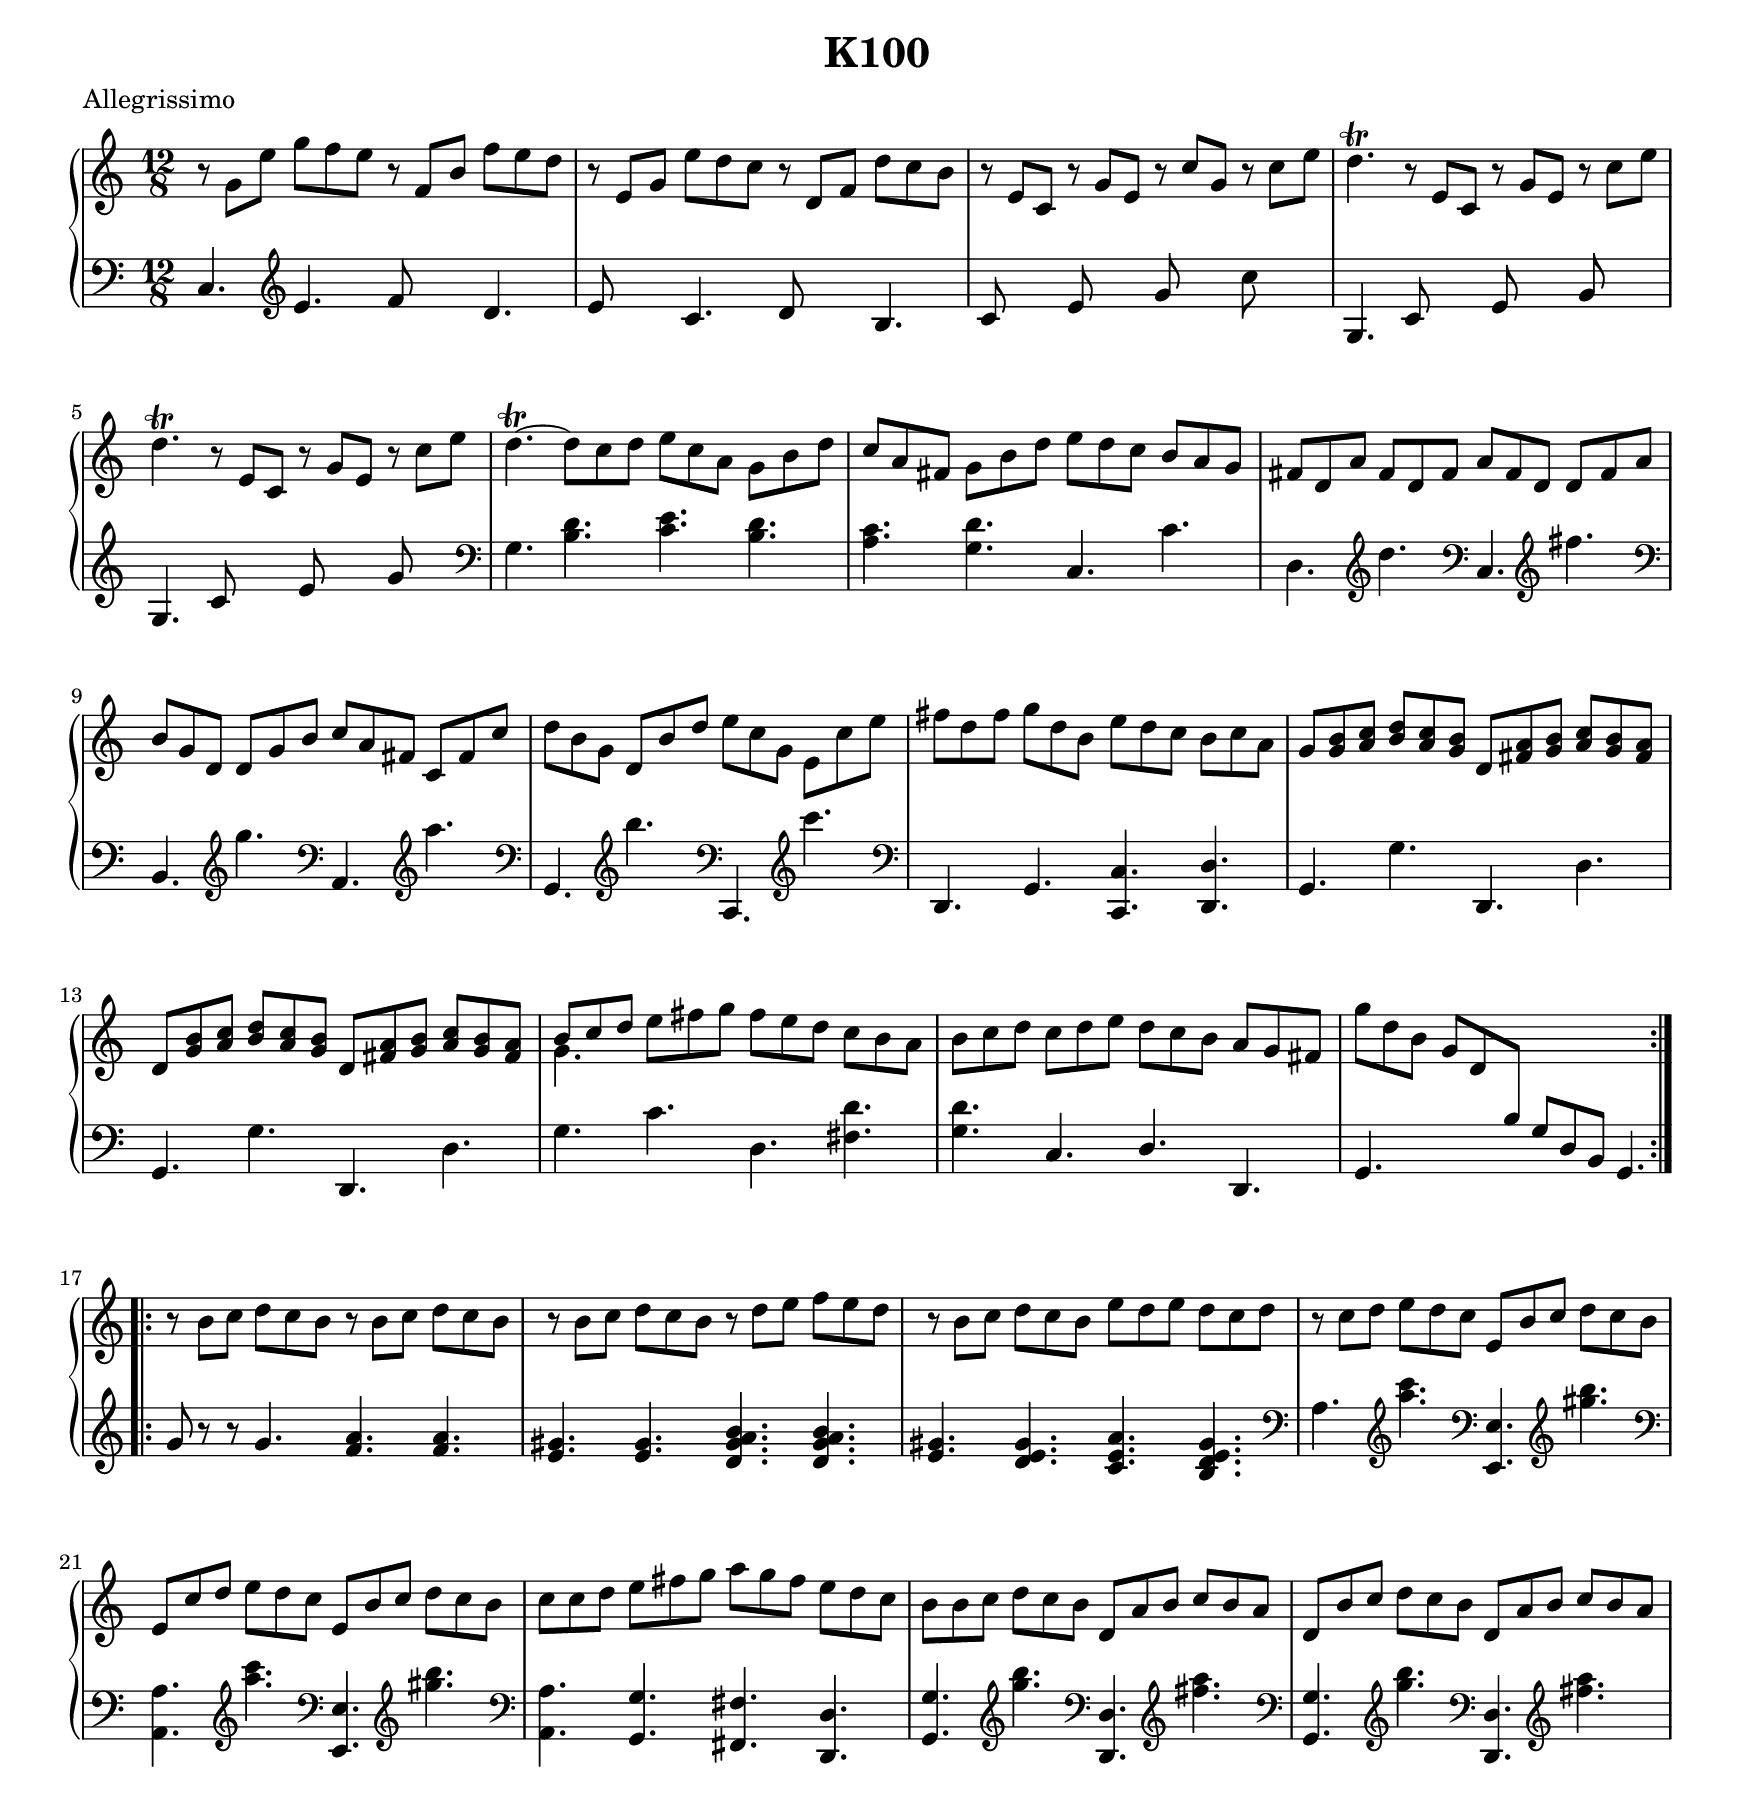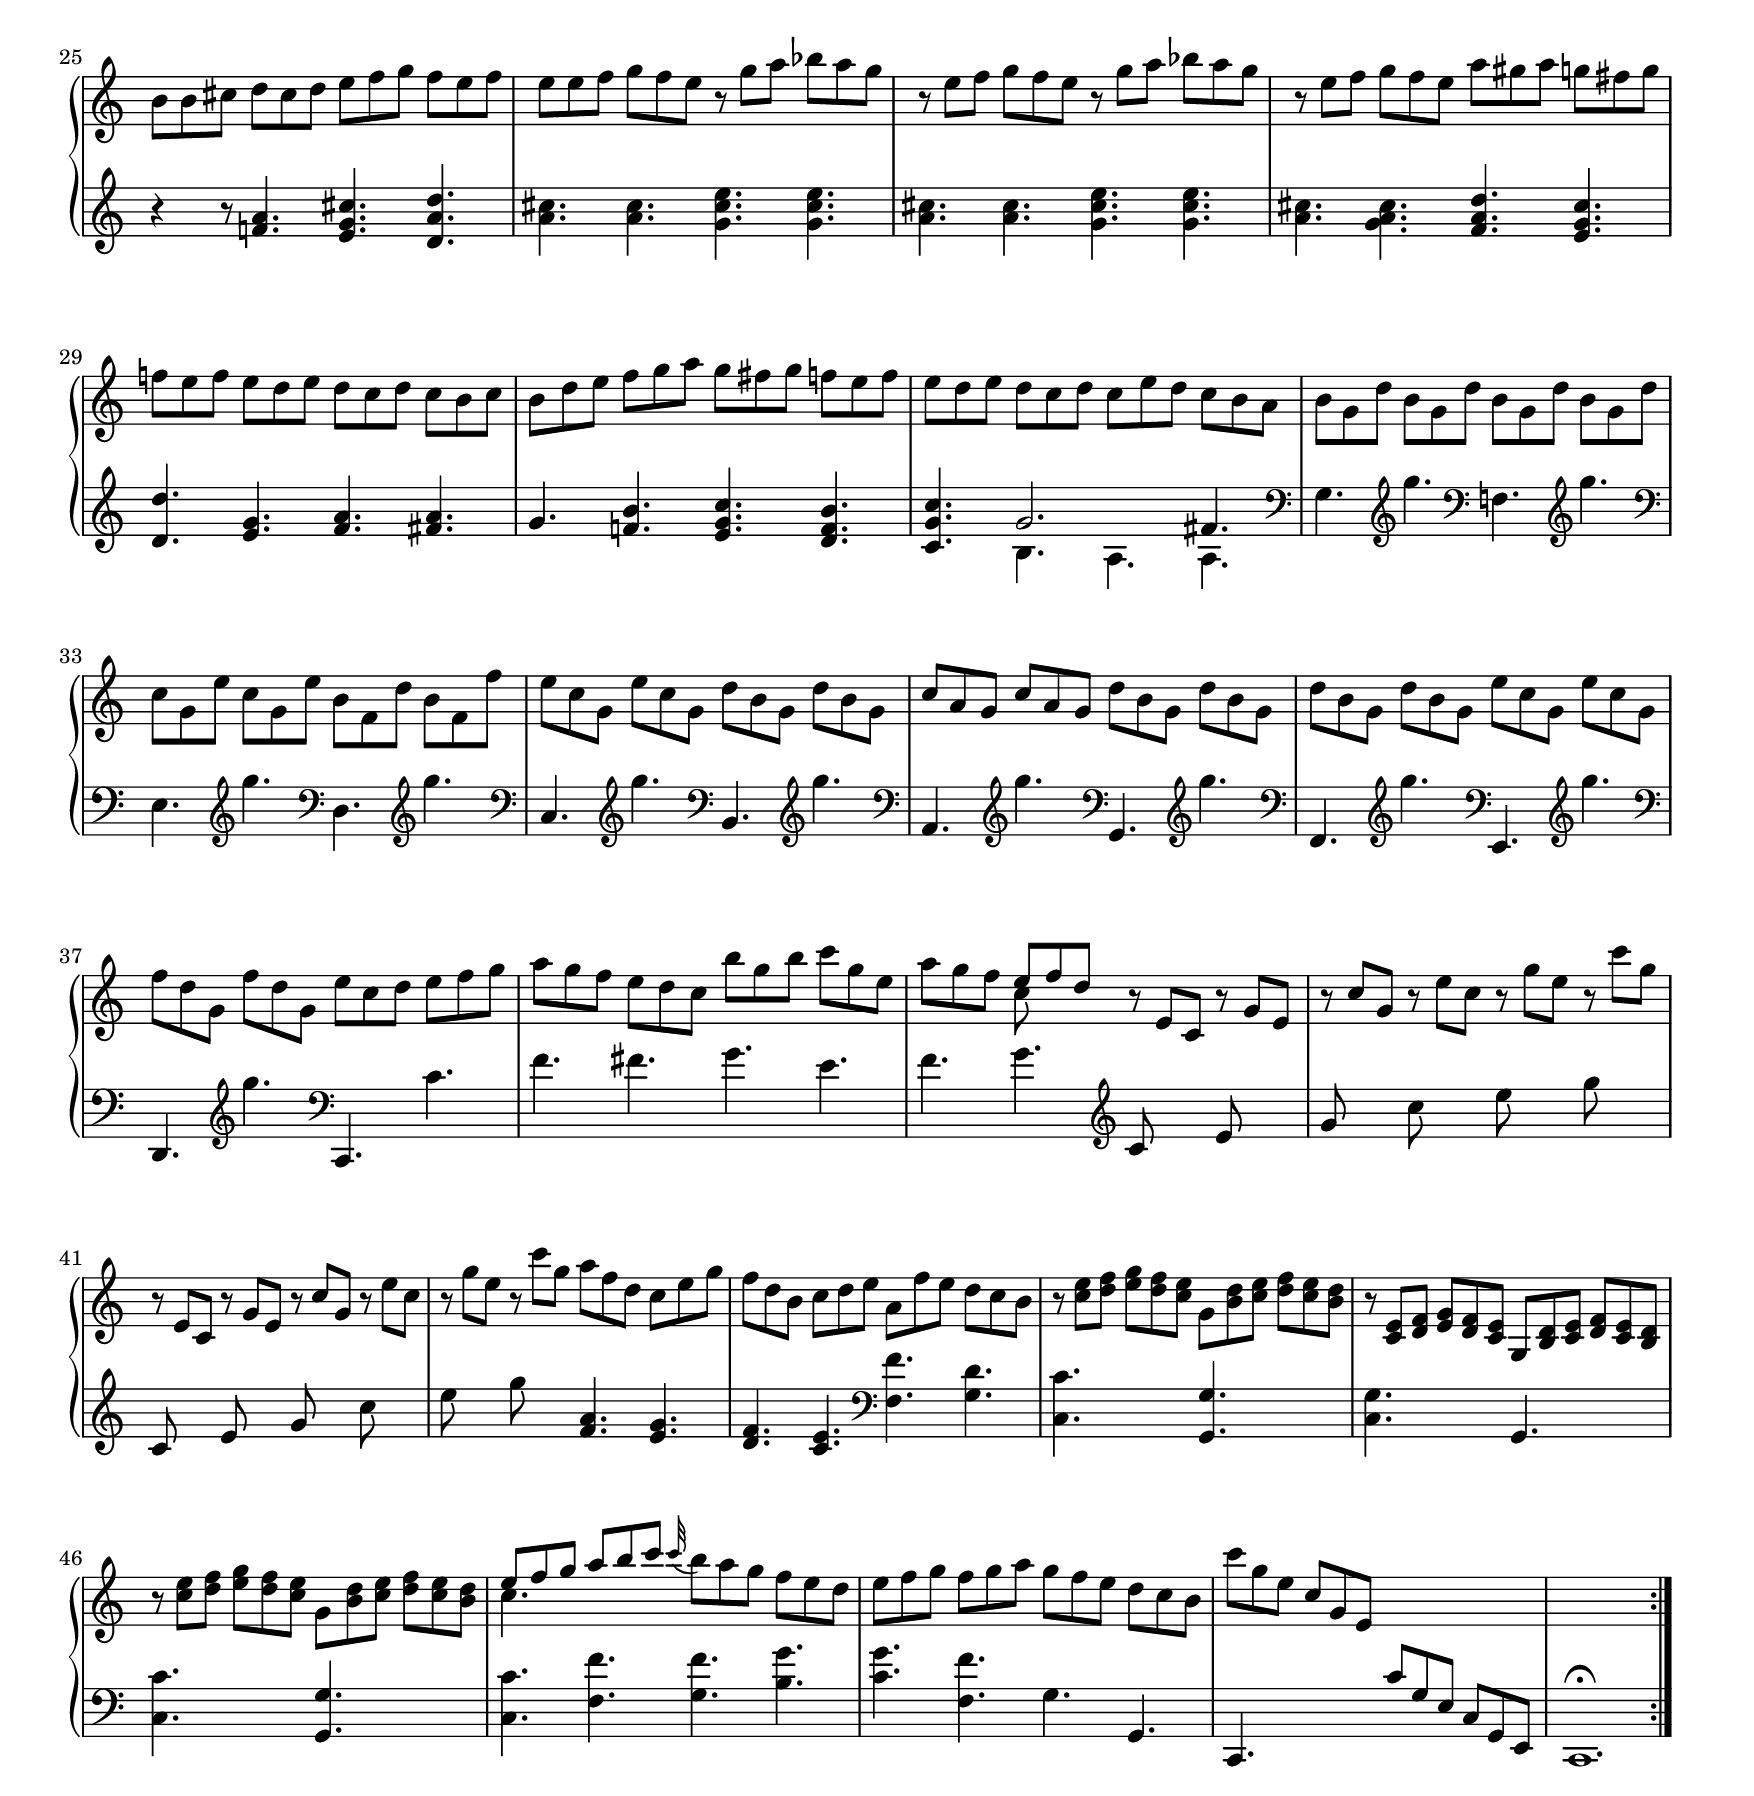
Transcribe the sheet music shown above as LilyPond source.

\version "2.18.2"

#(set-global-staff-size 23)

\paper {
  #(set-paper-size "a3")
  print-page-number = ##f
  between-system-padding = #0.1
  between-system-space = #0.1
  ragged-last-bottom = ##f
  ragged-bottom = ##f
  
  top-margin = 12 \cm
  bottom-margin = .3 \cm
}

breaks = {}

\version "2.18.2"

su = \stemUp
sd = \stemDown
sn = \stemNeutral
tu = \tieUp
td = \tieDown
tn = \tieNeutral
cstr = \change Staff = "right"
cstl = \change Staff = "left"

\header {
  title = "K100"
  meter = "Allegrissimo"
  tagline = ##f
}

global = {
  \key c \major
  \time 12/8
}

right = \relative c'' {
  \global
 
  \repeat volta 2 {
    r8 g e' g f e r f, b f' e d
    r8 e, g e' d c r d, f d' c b
    r e, c r g' e r c' g r c e
    
    d4.-\trill r8 e, c r g' e r c' e
    d4.-\trill r8 e, c r g' e r c' e
    d4.-\trill ~ d8 c d e c a g b d
    
    c a fis g b d e d c b a g
    fis d a' fis d fis a fis d d fis a
    b g d d g b c a fis c fis c'
    
    d b g d b' d e c g \sd e c' e \sn
    fis d fis g d b e d c b c a \su 
    << { s b c d c b s a b c b a } { g g a b a g d fis g a g fis } >>
    
    << { s b c d c b s a b c b a } { d, g a b a g d fis g a g fis } >>
    \sn << { b c d } \\ { g,4. } >> e'8 fis g fis e d c b a
    b c d c d e d c b a g fis
    g' d b \su g d \cstl b g d b g4. \sn 
  }
  
  \repeat volta 2 {
    \cstr r8 b'' c d c b r b c d c b
    r b c d c b r d e f e d
    r b c d c b e d e d c d
    
    r c d e d c e, b' c d c b
    e, c' d e d c e, b' c d c b
    c c d e fis g a g fis e d c
    
    b b c d c b \su d, a' b c b a
    d, b' c \sd d c b \su d, a' b c b a
    \sn b b cis d cis d e f g f e f
    
    e e f g f e r g a bes a g
    r e f g f e r g a bes a g
    r e f g f e a gis a g fis g
    
    f! e f e d e d c d c b c
    b d e f g a g fis g f e f
    e d e d c d c e d c b a
    
    \sd b g d' b g d' b g d' b g d'
    c g e' c g e' b f d' b f f'
    e c g e' c g d' b g d' b g
    
    \sn c a g c a g d' b g d' b g
    d' b g d' b g e' c g e' c g
    f' d g, f'd g, e' c d e f g
    
    a g f e d c b' g b c g e
    a g f << { e f d } \\ { c } >> r e, c r g' e
    r c' g r e' c r g' e r c' g

    r e, c r g' e r c' g r e' c
    r g' e r c' g a f d c e g
    f d b c d e a, f' e d c b
    
    r << { e f g f e s d e f e d } { c d e d c g b c d c b } >>
    r << { e, f g f e s d e f e d } { c d e d c g b c d c b } >>
    r << { e' f g f e s d e f e d } { c d e d c g b c d c b } >>
    
    << { e f g a[ b c] } \\ { c,4. } >>  \appoggiatura c'32 b8 a g f e d
    e f g f g a g f e d c b
    c' g e \su c g e \cstl c g e c g e
    c1.-\fermata
  }
}
 
left = \relative c {
  \global
  
  \repeat volta 2 {
    c4. \clef treble e' f8 s4 d4.
    e8 s4 c4. d8 s4 b4.
    c8 s4 e8 s4 g8 s4 c8 s4
    
    g,4. c8 s4 e8 s4 g8 s4
    g,4. c8 s4 e8 s4 g8 s4
    \clef bass g,4. <b d> <c e> <b d>    
    <a c> <g d'> c, c'
    
    << { \sn s4. \clef treble d' s \clef treble fis
        s \clef treble g s \clef treble a
        s \clef treble b s \clef treble c
      } \\
      { \sn \clef bass d,,,4. s \clef bass c s
        \clef bass b s \clef bass a s
        \clef bass g s \clef bass c, s
    } >>
    
    \clef bass d g <c, c'> <d d'>
    g g' d, d'
    g, g' d, d'
    
    g c d, <fis d'>
    <g d'> c, \once \su d d,
    g s s2.
  }
  \once \set Staff.explicitClefVisibility = #end-of-line-invisible 
  
  \repeat volta 2 {
    \clef treble g''8 r r g4. <f a> <f a> 
    <e gis> <e gis> <d gis a b> <d gis a b>
    <e gis> <d e gis> <c e a> <b d e gis>
    
    << { \sn \clef bass a s \clef bass <e, e'> s
         \clef bass <a a'> s \clef bass <e e'> s } \\
       { \sn s \clef treble <a''' c> s \clef treble <gis b>
         s \clef treble <a c> s \clef treble <gis b> } >>
    \clef bass <a,,, a'> <g g'> <fis fis'> <d d'>
     
    << { \sn \clef bass <g g'> s \clef bass <d d'> s
         \clef bass <g g'> s \clef bass <d d'> s } \\
       { \sn s \clef treble <g''' b> s \clef treble <fis a>
         s \clef treble <g b> s \clef treble <fis a> } >>
     r4 r8 <f,! a>4. <e g cis> <d a' d>
     
     \sd <a' cis> <a cis> <g cis e> <g cis e>
     <a cis> <a cis> <g cis e> <g cis e>
     <a cis> <g a cis> \sn <f a d> <e g cis>
     
     <d d'> <e g> <f a> <fis a>
     g <f! b> <e g c> <d f b>
     <c g' c> << { g'2. fis4. } \\ { b,4. a a } >>
     
     << { \sn \clef bass g s \clef bass f! s
          \clef bass e s \clef bass d s
          \clef bass c s \clef bass b s
          \clef bass a s \clef bass g s
          \clef bass f s \clef bass e s
          \clef bass d s \clef bass c } \\
        { \sn s \clef treble g'''' s \clef treble g
          s \clef treble g s \clef treble g
          s \clef treble g s \clef treble g
          s \clef treble g s \clef treble g
          s \clef treble g s \clef treble g
          s \clef treble g } >> c,,
      
     f fis g  e
     f g \clef treble c,8 s4 e8 s4
     g8 s4 c8 s4 e8 s4 g8 s4
     
     c,,8 s4 e8 s4 g8 s4 c8 s4 
     e8 s4 g8 s4 <f, a>4. <e g>
     <d f> <c e> \clef bass <f, f'> <g d'>
     
     <c, c'> s <g g'> s
     <c g'> s g s
     <c c'> s <g g'> s
     
     <c c'> <f f'> <g f'> <b g'>
     <c g'> <f, f'> g g,
     c, s s2.
     s1.
  }
}

\score {
  \new PianoStaff <<
    \new Staff = "right" {
      << 
        \breaks
        \right
      >>
    }
    \new Staff = "left" { 
      <<
        \breaks
        \clef bass \left 
      >>
    }
  >>
  \layout { indent = 0 }
}
